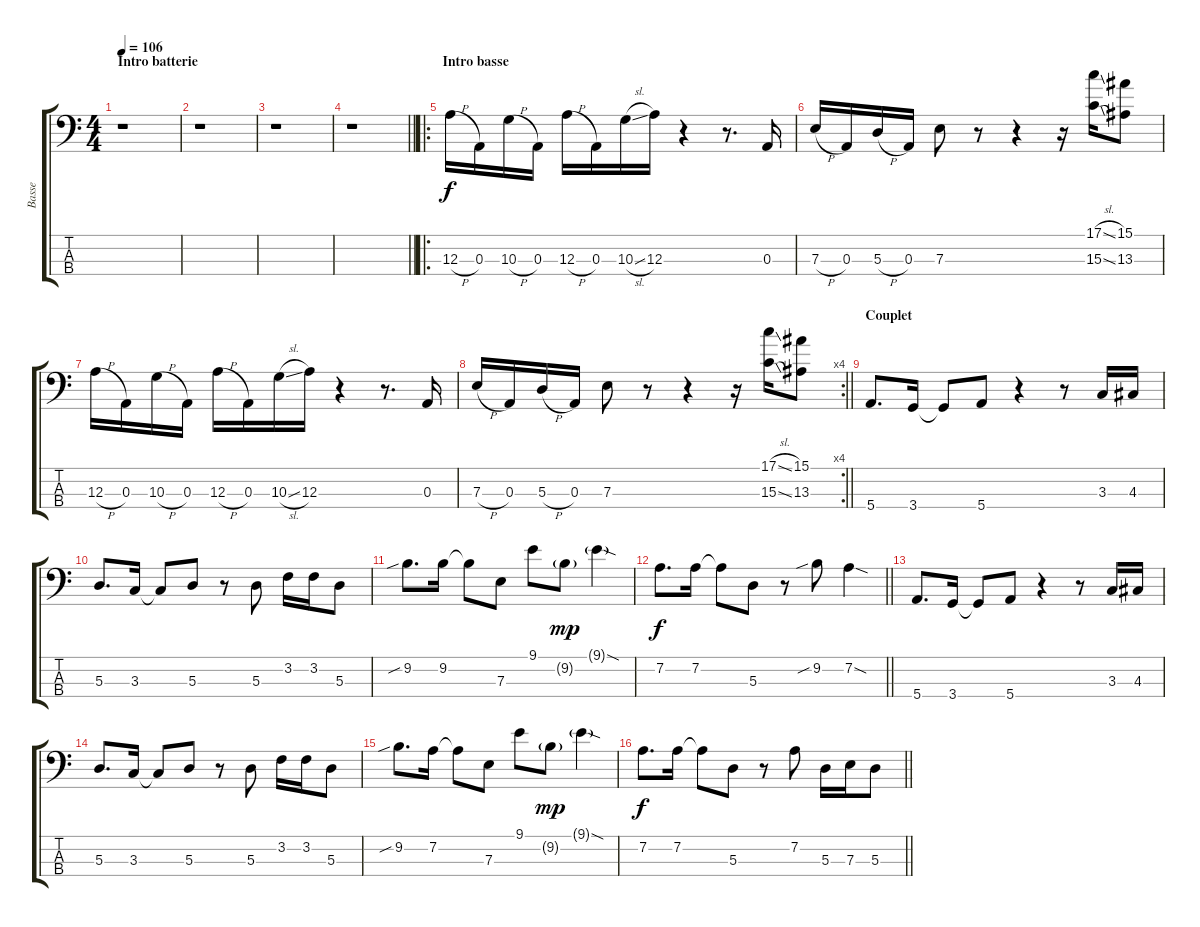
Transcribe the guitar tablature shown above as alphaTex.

\track ("Basse" "Basse") {instrument fretlessbass}
\staff {score tabs}
\tuning (G2 D2 A1 E1) {hide}
\ts (4 4)
\section ("" "Intro batterie")
\tempo 106
\clef f4
\ks c
r.1{dy f instrument fretlessbass} |
r.1 |
r.1 |
\barLineRight lightlight
r.1 |
\ro
\section ("" "Intro basse")
12.3{h}.16 0.3.16 10.3{h}.16 0.3.16 12.3{h}.16 0.3.16 10.3{sl}.16 12.3.16 r.4 r.8{d} 0.3.16 |
7.3{h}.16 0.3.16 5.3{h}.16 0.3.16 7.3.8 r.8 r.4 r.16 (17.1{sl} 15.3{sl}).16 (15.1 13.3).8 |
12.3{h}.16 0.3.16 10.3{h}.16 0.3.16 12.3{h}.16 0.3.16 10.3{sl}.16 12.3.16 r.4 r.8{d} 0.3.16 |
\rc 4
\barLineRight lightlight
7.3{h}.16 0.3.16 5.3{h}.16 0.3.16 7.3.8 r.8 r.4 r.16 (17.1{sl} 15.3{sl}).16 (15.1 13.3).8 |
\section ("" "Couplet")
5.4.8{d} 3.4.16 3.4{t}.8 5.4.8 r.4 r.8 3.3.16 4.3.16 |
5.3.8{d} 3.3.16 3.3{t}.8 5.3.8 r.8 5.3.8 3.2.16 3.2.16 5.3.8 |
9.2{sib}.8{d} 9.2.16 9.2{t}.8 7.3.8 9.1.8 9.2{g}.8{dy mp} 9.1{sod g}.4 |
\barLineRight lightlight
7.2.8{d dy f} 7.2.16 7.2{t}.8 5.3.8 r.8 9.2{sib}.8 7.2{sod}.4 |
5.4.8{d} 3.4.16 3.4{t}.8 5.4.8 r.4 r.8 3.3.16 4.3.16 |
5.3.8{d} 3.3.16 3.3{t}.8 5.3.8 r.8 5.3.8 3.2.16 3.2.16 5.3.8 |
9.2{sib}.8{d} 7.2.16 7.2{t}.8 7.3.8 9.1.8 9.2{g}.8{dy mp} 9.1{sod g}.4 |
\barLineRight lightlight
7.2.8{d dy f} 7.2.16 7.2{t}.8 5.3.8 r.8 7.2.8 5.3.16 7.3.16 5.3.8
